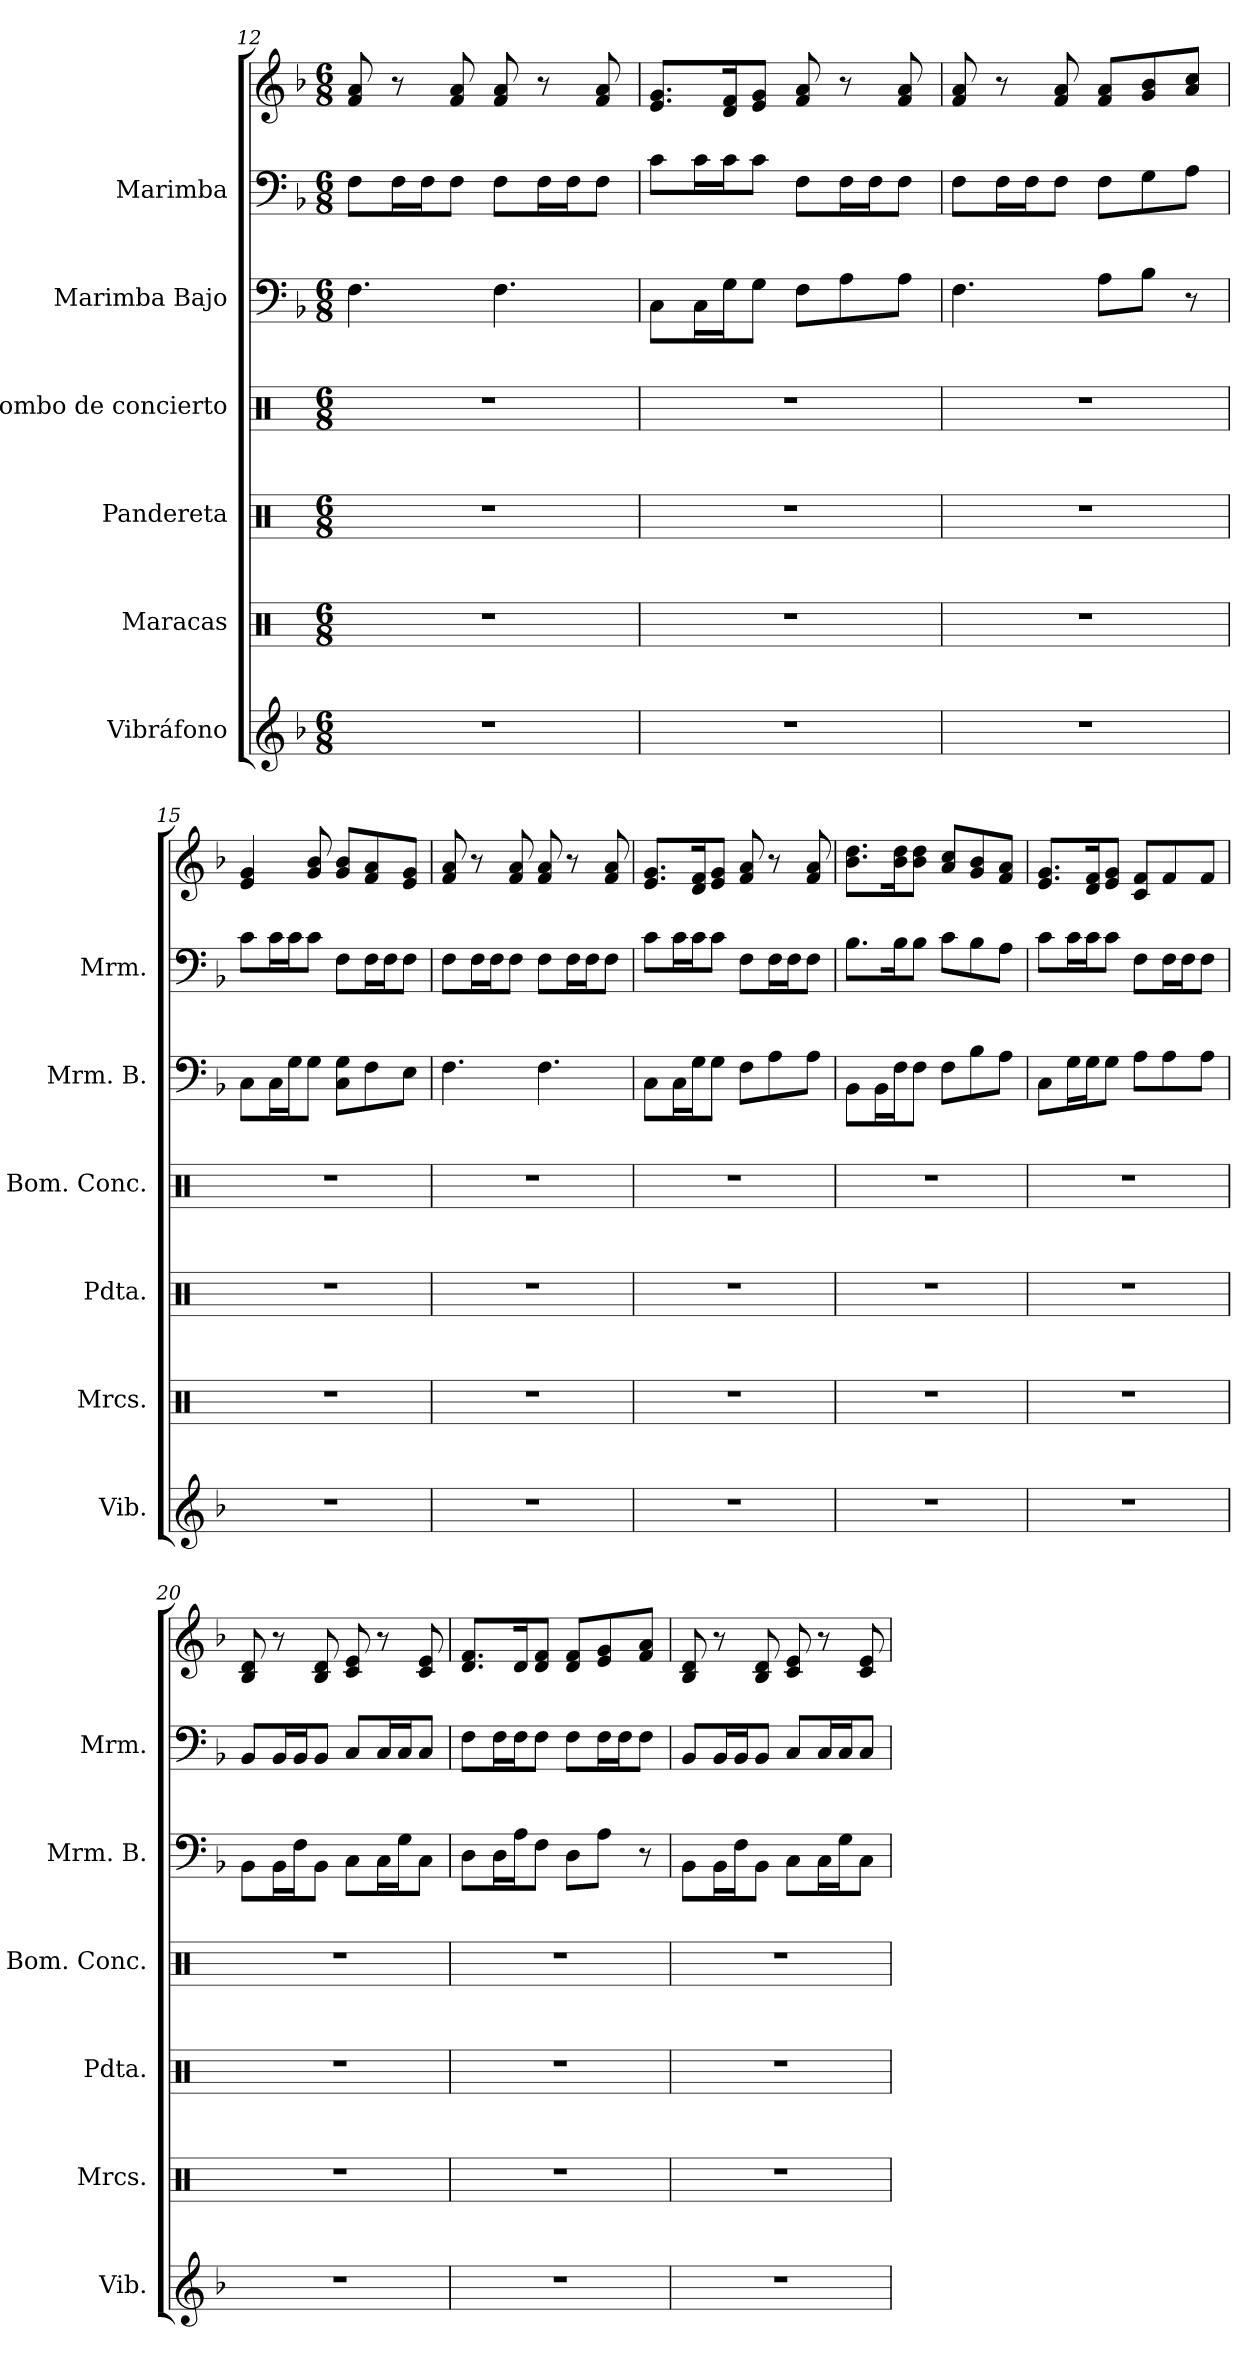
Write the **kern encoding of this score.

**kern	**kern	**kern	**kern	**kern	**kern	**kern
*part6	*part5	*part4	*part3	*part2	*part1	*part1
*staff7	*staff6	*staff5	*staff4	*staff3	*staff2	*staff1
*I"Vibráfono	*I"Maracas	*I"Pandereta	*I"Bombo de concierto	*I"Marimba Bajo	*I"Marimba	*
*I'Vib.	*I'Mrcs.	*I'Pdta.	*I'Bom. Conc.	*I'Mrm. B.	*I'Mrm.	*
*clefG2	*clefX	*clefX	*clefX	*clefF4	*clefF4	*clefG2
*k[b-]	*k[]	*k[]	*k[]	*k[b-]	*k[b-]	*k[b-]
*M6/8	*M6/8	*M6/8	*M6/8	*M6/8	*M6/8	*M6/8
=12	=12	=12	=12	=12	=12	=12
2.r	2.r	2.r	2.r	4.F\	8F\L	8f/ 8a/
.	.	.	.	.	16F\L	8r
.	.	.	.	.	16F\J	.
.	.	.	.	.	8F\J	8f/ 8a/
.	.	.	.	4.F\	8F\L	8f/ 8a/
.	.	.	.	.	16F\L	8r
.	.	.	.	.	16F\J	.
.	.	.	.	.	8F\J	8f/ 8a/
!!LO:PB:g=z
=13	=13	=13	=13	=13	=13	=13
2.r	2.r	2.r	2.r	8C\L	8c\L	8.e/ 8.g/L
.	.	.	.	16C\L	16c\L	.
.	.	.	.	16G\J	16c\J	16d/ 16f/K
.	.	.	.	8G\J	8c\J	8e/ 8g/J
.	.	.	.	8F\L	8F\L	8f/ 8a/
.	.	.	.	8A\	16F\L	8r
.	.	.	.	.	16F\J	.
.	.	.	.	8A\J	8F\J	8f/ 8a/
=14	=14	=14	=14	=14	=14	=14
2.r	2.r	2.r	2.r	4.F\	8F\L	8f/ 8a/
.	.	.	.	.	16F\L	8r
.	.	.	.	.	16F\J	.
.	.	.	.	.	8F\J	8f/ 8a/
.	.	.	.	8A\L	8F\L	8f/ 8a/L
.	.	.	.	8B-\J	8G\	8g/ 8b-/
.	.	.	.	8r	8A\J	8a/ 8cc/J
=15	=15	=15	=15	=15	=15	=15
2.r	2.r	2.r	2.r	8C\L	8c\L	4e/ 4g/
.	.	.	.	16C\L	16c\L	.
.	.	.	.	16G\J	16c\J	.
.	.	.	.	8G\J	8c\J	8g/ 8b-/
.	.	.	.	8C\ 8G\L	8F\L	8g/ 8b-/L
.	.	.	.	8F\	16F\L	8f/ 8a/
.	.	.	.	.	16F\J	.
.	.	.	.	8E\J	8F\J	8e/ 8g/J
=16	=16	=16	=16	=16	=16	=16
2.r	2.r	2.r	2.r	4.F\	8F\L	8f/ 8a/
.	.	.	.	.	16F\L	8r
.	.	.	.	.	16F\J	.
.	.	.	.	.	8F\J	8f/ 8a/
.	.	.	.	4.F\	8F\L	8f/ 8a/
.	.	.	.	.	16F\L	8r
.	.	.	.	.	16F\J	.
.	.	.	.	.	8F\J	8f/ 8a/
!!LO:LB:g=z
=17	=17	=17	=17	=17	=17	=17
2.r	2.r	2.r	2.r	8C\L	8c\L	8.e/ 8.g/L
.	.	.	.	16C\L	16c\L	.
.	.	.	.	16G\J	16c\J	16d/ 16f/K
.	.	.	.	8G\J	8c\J	8e/ 8g/J
.	.	.	.	8F\L	8F\L	8f/ 8a/
.	.	.	.	8A\	16F\L	8r
.	.	.	.	.	16F\J	.
.	.	.	.	8A\J	8F\J	8f/ 8a/
=18	=18	=18	=18	=18	=18	=18
2.r	2.r	2.r	2.r	8BB-\L	8.B-\L	8.b-\ 8.dd\L
.	.	.	.	16BB-\L	.	.
.	.	.	.	16F\J	16B-\K	16b-\ 16dd\K
.	.	.	.	8F\J	8B-\J	8b-\ 8dd\J
.	.	.	.	8F\L	8c\L	8a/ 8cc/L
.	.	.	.	8B-\	8B-\	8g/ 8b-/
.	.	.	.	8A\J	8A\J	8f/ 8a/J
=19	=19	=19	=19	=19	=19	=19
2.r	2.r	2.r	2.r	8C\L	8c\L	8.e/ 8.g/L
.	.	.	.	16G\L	16c\L	.
.	.	.	.	16G\J	16c\J	16d/ 16f/K
.	.	.	.	8G\J	8c\J	8e/ 8g/J
.	.	.	.	8A\L	8F\L	8c/ 8f/L
.	.	.	.	8A\	16F\L	8f/
.	.	.	.	.	16F\J	.
.	.	.	.	8A\J	8F\J	8f/J
=20	=20	=20	=20	=20	=20	=20
2.r	2.r	2.r	2.r	8BB-\L	8BB-/L	8B-/ 8d/
.	.	.	.	16BB-\L	16BB-/L	8r
.	.	.	.	16F\J	16BB-/J	.
.	.	.	.	8BB-\J	8BB-/J	8B-/ 8d/
.	.	.	.	8C\L	8C/L	8c/ 8e/
.	.	.	.	16C\L	16C/L	8r
.	.	.	.	16G\J	16C/J	.
.	.	.	.	8C\J	8C/J	8c/ 8e/
!!LO:PB:g=z
=21	=21	=21	=21	=21	=21	=21
2.r	2.r	2.r	2.r	8D\L	8F\L	8.d/ 8.f/L
.	.	.	.	16D\L	16F\L	.
.	.	.	.	16A\J	16F\J	16d/K
.	.	.	.	8F\J	8F\J	8d/ 8f/J
.	.	.	.	8D\L	8F\L	8d/ 8f/L
.	.	.	.	8A\J	16F\L	8e/ 8g/
.	.	.	.	.	16F\J	.
.	.	.	.	8r	8F\J	8f/ 8a/J
=22	=22	=22	=22	=22	=22	=22
2.r	2.r	2.r	2.r	8BB-\L	8BB-/L	8B-/ 8d/
.	.	.	.	16BB-\L	16BB-/L	8r
.	.	.	.	16F\J	16BB-/J	.
.	.	.	.	8BB-\J	8BB-/J	8B-/ 8d/
.	.	.	.	8C\L	8C/L	8c/ 8e/
.	.	.	.	16C\L	16C/L	8r
.	.	.	.	16G\J	16C/J	.
.	.	.	.	8C\J	8C/J	8c/ 8e/
=	=	=	=	=	=	=
*-	*-	*-	*-	*-	*-	*-
